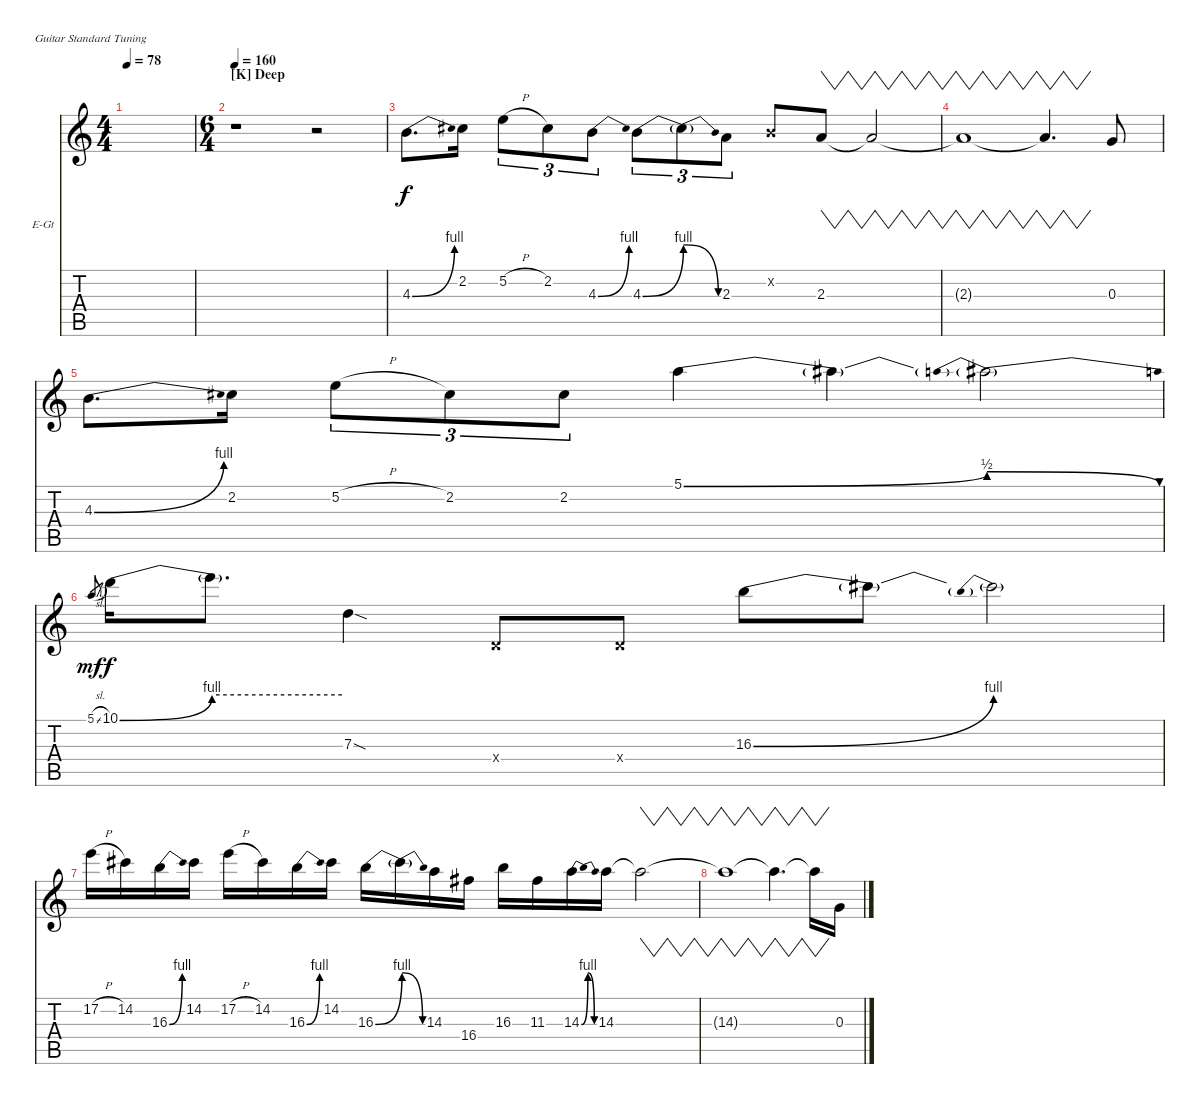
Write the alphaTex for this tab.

\defaultSystemsLayout 4
\bracketExtendMode nobrackets
\firstSystemTrackNameOrientation horizontal
\otherSystemsTrackNameOrientation horizontal
\track ("Mike McCready (Drive)" "E-Gt") {instrument overdrivenguitar}
\staff {score tabs}
\tuning (E4 B3 G3 D3 A2 E2)
\ts (4 4)
\tempo 78
\clef g2
\ks c
|
\ts (6 4)
\section ("K" "Deep")
\tempo 160
r.1 r.2 |
4.3{be (bend 0 0 60 4)}.8{d} 2.2.16 5.2{h}.8{tu (3 2)} 2.2.8{tu (3 2)} 4.3{be (bend 0 0 60 4)}.8{tu (3 2)} 4.3{be (bend 0 0 60 4)}.8{tu (3 2)} 4.3{be (release 0 4 60 0) t}.8{tu (3 2)} 2.3.8{tu (3 2)} 0.2{x}.8 2.3.8{vw} 2.3{t}.2{vw} |
2.3{t}.1{vw} 2.3{t}.4{vw d} 0.3.8 |
4.3{be (bend 0 0 60 4)}.8{d} 2.2.16 5.2{h}.8{tu (3 2)} 2.2.8{tu (3 2)} 2.2.8{tu (3 2)} 5.1{be (bend 0 0 60 2)}.4 5.1{t}.4 5.1{be (prebendrelease 0 2 60 0) t}.2 |
5.1{sl}.8{gr dy mf} 10.1{be (bend 0 0 60 4)}.16{dy f} 10.1{be (hold 0 4 60 4) t}.8{d} 7.3{sod}.4 0.4{x}.8 0.4{x}.8 16.3{be (bend 0 0 60 4)}.8 16.3{t}.8 16.3{be (prebend 0 4 60 4) t}.2 |
17.2{h}.16 14.2.16 16.3{be (bend 0 0 60 4)}.16 14.2.16 17.2{h}.16 14.2.16 16.3{be (bend 0 0 60 4)}.16 14.2.16 16.3{be (bend 0 0 60 4)}.16 16.3{be (release 0 4 60 0) t}.16 14.3.16 16.4.16 16.3.16 11.3.16 14.3{be (bendrelease 0 0 30 4 30 4 60 0)}.16 14.3.16 14.3{t}.2{vw} |
14.3{t}.1{vw} 14.3{t}.4{vw d} 14.3{t}.16{vw} 0.3.16
